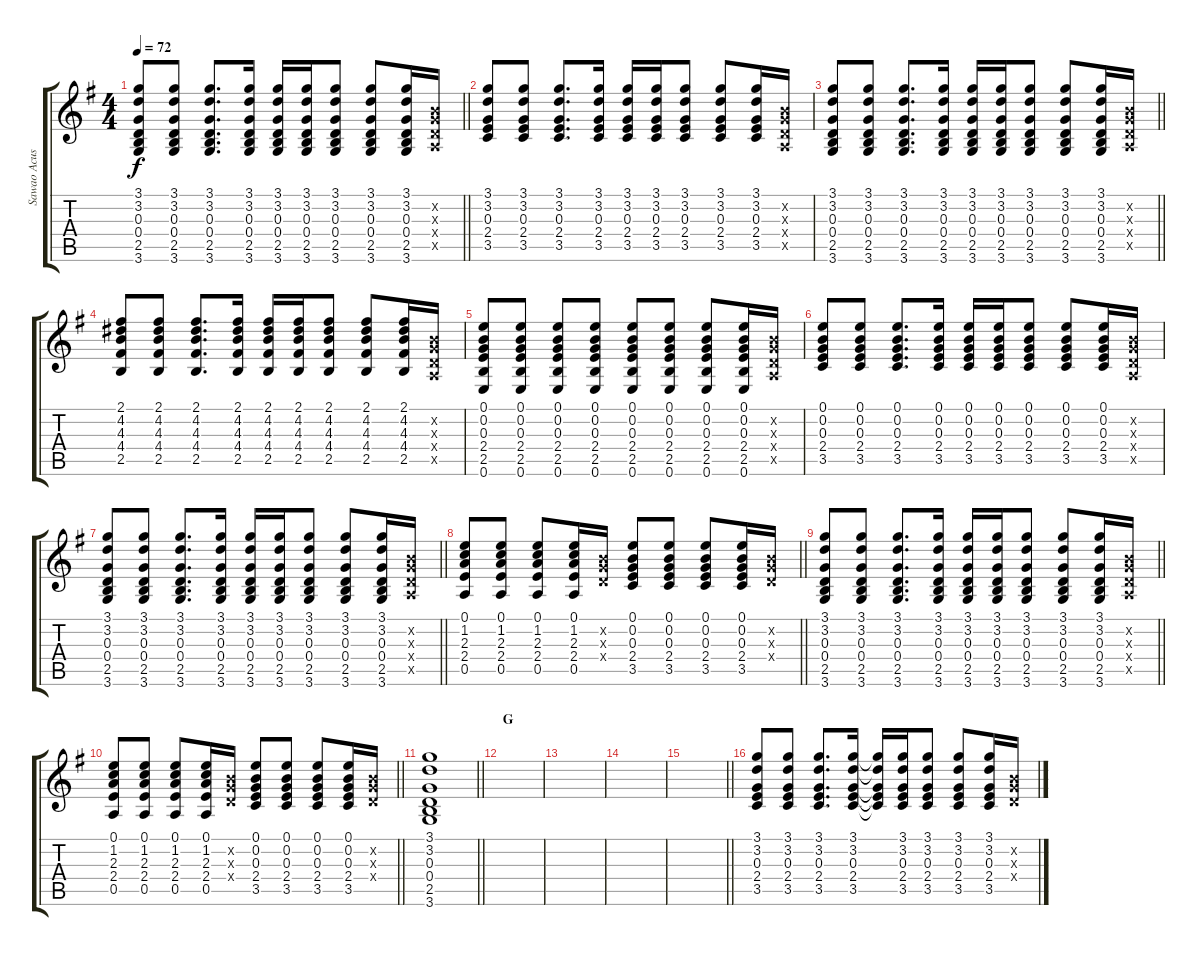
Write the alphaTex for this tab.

\track ("Sawao Acustic" "Sawao Acus") {instrument acousticguitarsteel}
\staff {score tabs}
\tuning (E4 B3 G3 D3 A2 E2) {hide}
\ts (4 4)
\tempo 72
\clef g2
\barLineRight lightlight
\ks g
(3.1 3.2 0.3 0.4 2.5 3.6).8{dy f} (3.1 3.2 0.3 0.4 2.5 3.6).8 (3.1 3.2 0.3 0.4 2.5 3.6).8{d} (3.1 3.2 0.3 0.4 2.5 3.6).16 (3.1 3.2 0.3 0.4 2.5 3.6).16 (3.1 3.2 0.3 0.4 2.5 3.6).16 (3.1 3.2 0.3 0.4 2.5 3.6).8 (3.1 3.2 0.3 0.4 2.5 3.6).8 (3.1 3.2 0.3 0.4 2.5 3.6).16 (0.2{x} 0.3{x} 0.4{x} 0.5{x}).16 |
\section ("" "")
(3.1 3.2 0.3 2.4 3.5).8 (3.1 3.2 0.3 2.4 3.5).8 (3.1 3.2 0.3 2.4 3.5).8{d} (3.1 3.2 0.3 2.4 3.5).16 (3.1 3.2 0.3 2.4 3.5).16 (3.1 3.2 0.3 2.4 3.5).16 (3.1 3.2 0.3 2.4 3.5).8 (3.1 3.2 0.3 2.4 3.5).8 (3.1 3.2 0.3 2.4 3.5).16 (0.2{x} 0.3{x} 0.4{x} 0.5{x}).16 |
\barLineRight lightlight
(3.1 3.2 0.3 0.4 2.5 3.6).8 (3.1 3.2 0.3 0.4 2.5 3.6).8 (3.1 3.2 0.3 0.4 2.5 3.6).8{d} (3.1 3.2 0.3 0.4 2.5 3.6).16 (3.1 3.2 0.3 0.4 2.5 3.6).16 (3.1 3.2 0.3 0.4 2.5 3.6).16 (3.1 3.2 0.3 0.4 2.5 3.6).8 (3.1 3.2 0.3 0.4 2.5 3.6).8 (3.1 3.2 0.3 0.4 2.5 3.6).16 (0.2{x} 0.3{x} 0.4{x} 0.5{x}).16 |
\section ("" "")
(2.1 4.2 4.3 4.4 2.5).8 (2.1 4.2 4.3 4.4 2.5).8 (2.1 4.2 4.3 4.4 2.5).8{d} (2.1 4.2 4.3 4.4 2.5).16 (2.1 4.2 4.3 4.4 2.5).16 (2.1 4.2 4.3 4.4 2.5).16 (2.1 4.2 4.3 4.4 2.5).8 (2.1 4.2 4.3 4.4 2.5).8 (2.1 4.2 4.3 4.4 2.5).16 (0.2{x} 0.3{x} 0.4{x} 0.5{x}).16 |
(0.1 0.2 0.3 2.4 2.5 0.6).8 (0.1 0.2 0.3 2.4 2.5 0.6).8 (0.1 0.2 0.3 2.4 2.5 0.6).8 (0.1 0.2 0.3 2.4 2.5 0.6).8 (0.1 0.2 0.3 2.4 2.5 0.6).8 (0.1 0.2 0.3 2.4 2.5 0.6).8 (0.1 0.2 0.3 2.4 2.5 0.6).8 (0.1 0.2 0.3 2.4 2.5 0.6).16 (0.2{x} 0.3{x} 0.4{x} 0.5{x}).16 |
(0.1 0.2 0.3 2.4 3.5).8 (0.1 0.2 0.3 2.4 3.5).8 (0.1 0.2 0.3 2.4 3.5).8{d} (0.1 0.2 0.3 2.4 3.5).16 (0.1 0.2 0.3 2.4 3.5).16 (0.1 0.2 0.3 2.4 3.5).16 (0.1 0.2 0.3 2.4 3.5).8 (0.1 0.2 0.3 2.4 3.5).8 (0.1 0.2 0.3 2.4 3.5).16 (0.2{x} 0.3{x} 0.4{x} 0.5{x}).16 |
\barLineRight lightlight
(3.1 3.2 0.3 0.4 2.5 3.6).8 (3.1 3.2 0.3 0.4 2.5 3.6).8 (3.1 3.2 0.3 0.4 2.5 3.6).8{d} (3.1 3.2 0.3 0.4 2.5 3.6).16 (3.1 3.2 0.3 0.4 2.5 3.6).16 (3.1 3.2 0.3 0.4 2.5 3.6).16 (3.1 3.2 0.3 0.4 2.5 3.6).8 (3.1 3.2 0.3 0.4 2.5 3.6).8 (3.1 3.2 0.3 0.4 2.5 3.6).16 (0.2{x} 0.3{x} 0.4{x} 0.5{x}).16 |
\section ("" "")
\barLineRight lightlight
(0.1 1.2 2.3 2.4 0.5).8 (0.1 1.2 2.3 2.4 0.5).8 (0.1 1.2 2.3 2.4 0.5).8 (0.1 1.2 2.3 2.4 0.5).16 (0.2{x} 0.3{x} 0.4{x}).16 (0.1 0.2 0.3 2.4 3.5).8 (0.1 0.2 0.3 2.4 3.5).8 (0.1 0.2 0.3 2.4 3.5).8 (0.1 0.2 0.3 2.4 3.5).16 (0.2{x} 0.3{x} 0.4{x}).16 |
\section ("" "")
\barLineRight lightlight
(3.1 3.2 0.3 0.4 2.5 3.6).8 (3.1 3.2 0.3 0.4 2.5 3.6).8 (3.1 3.2 0.3 0.4 2.5 3.6).8{d} (3.1 3.2 0.3 0.4 2.5 3.6).16 (3.1 3.2 0.3 0.4 2.5 3.6).16 (3.1 3.2 0.3 0.4 2.5 3.6).16 (3.1 3.2 0.3 0.4 2.5 3.6).8 (3.1 3.2 0.3 0.4 2.5 3.6).8 (3.1 3.2 0.3 0.4 2.5 3.6).16 (0.2{x} 0.3{x} 0.4{x} 0.5{x}).16 |
\barLineRight lightlight
(0.1 1.2 2.3 2.4 0.5).8 (0.1 1.2 2.3 2.4 0.5).8 (0.1 1.2 2.3 2.4 0.5).8 (0.1 1.2 2.3 2.4 0.5).16 (0.2{x} 0.3{x} 0.4{x}).16 (0.1 0.2 0.3 2.4 3.5).8 (0.1 0.2 0.3 2.4 3.5).8 (0.1 0.2 0.3 2.4 3.5).8 (0.1 0.2 0.3 2.4 3.5).16 (0.2{x} 0.3{x} 0.4{x}).16 |
\section ("" "")
\barLineRight lightlight
(3.1 3.2 0.3 0.4 2.5 3.6).1 |
\section ("" "G")
|
|
|
\barLineRight lightlight
|
\section ("" "")
(3.1 3.2 0.3 2.4 3.5).8 (3.1 3.2 0.3 2.4 3.5).8 (3.1 3.2 0.3 2.4 3.5).8{d} (3.1 3.2 0.3 2.4 3.5).16 (3.1{t} 3.2{t} 0.3{t} 2.4{t} 3.5{t}).16 (3.1 3.2 0.3 2.4 3.5).16 (3.1 3.2 0.3 2.4 3.5).8 (3.1 3.2 0.3 2.4 3.5).8 (3.1 3.2 0.3 2.4 3.5).16 (0.2{x} 0.3{x} 0.4{x}).16
